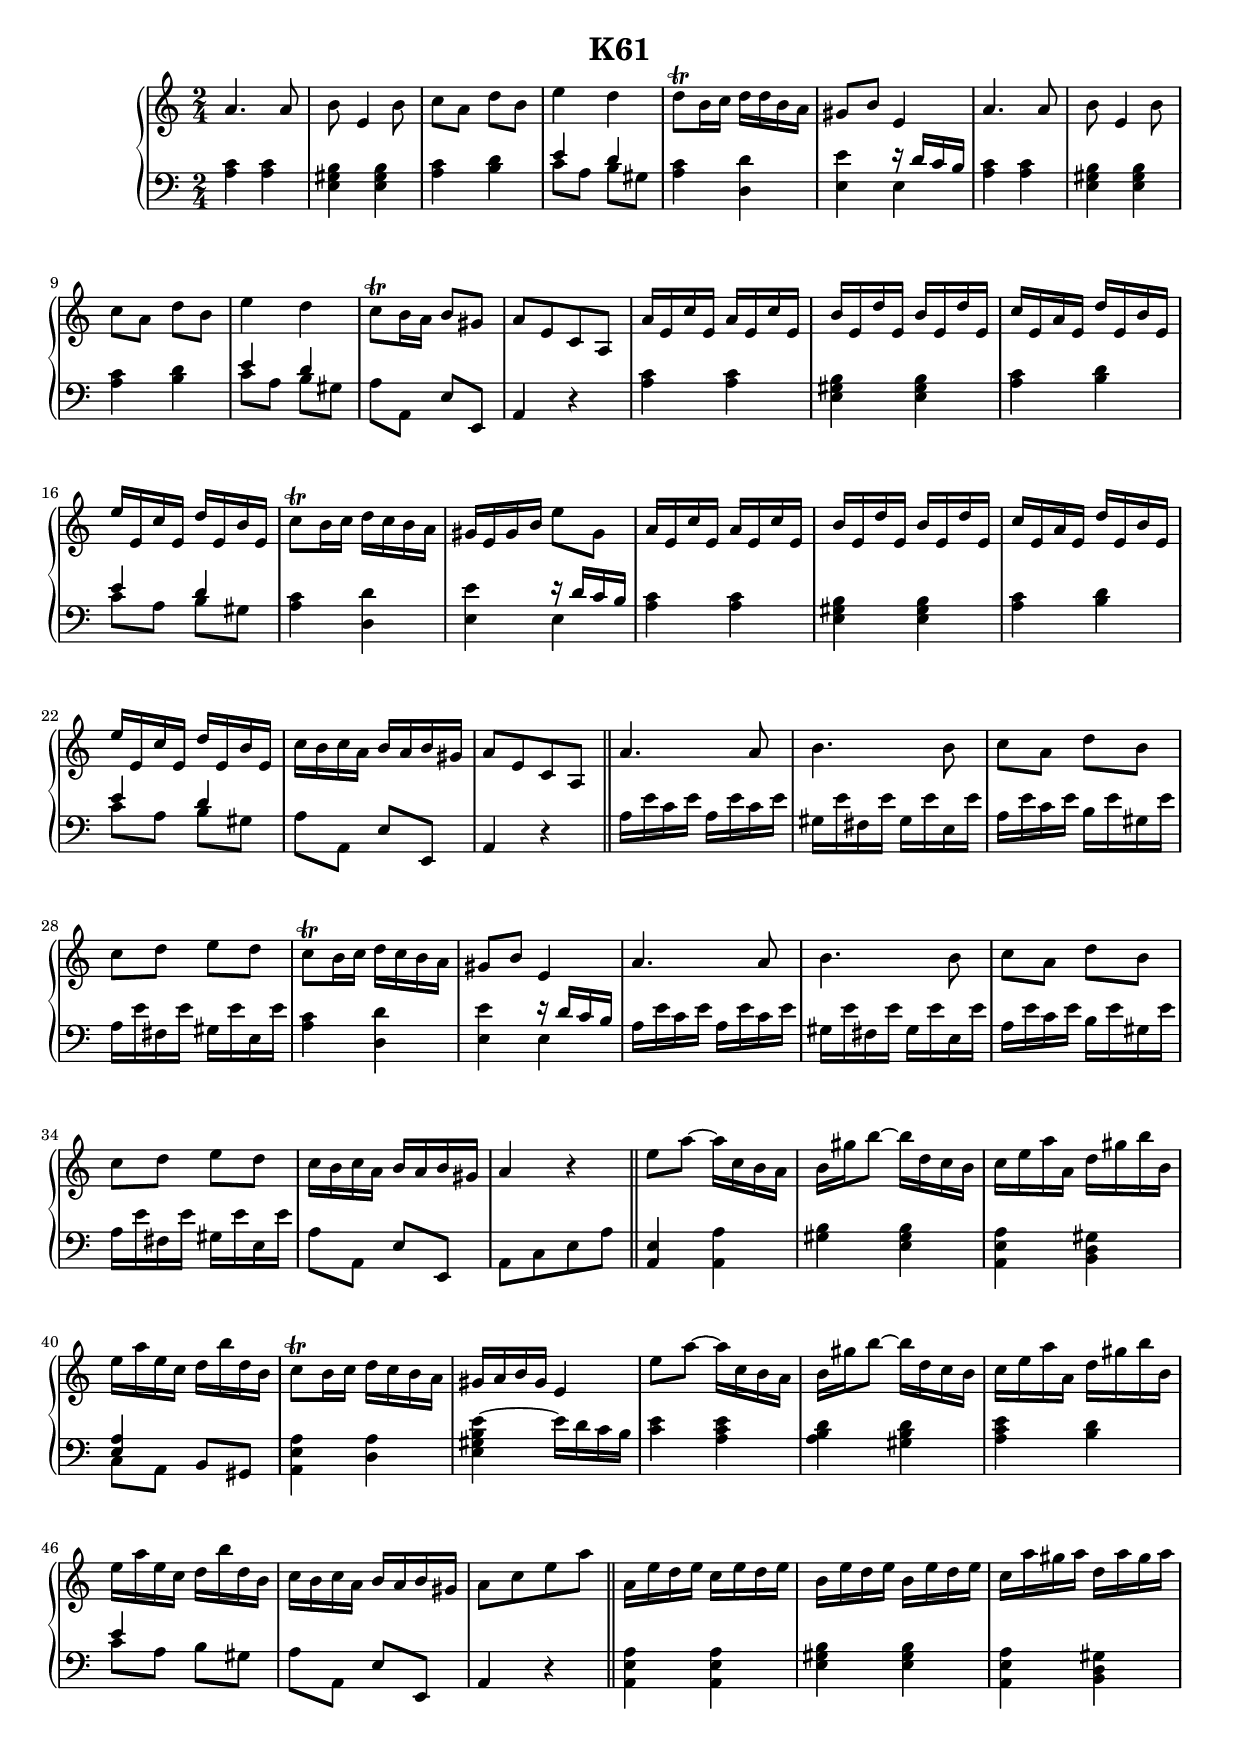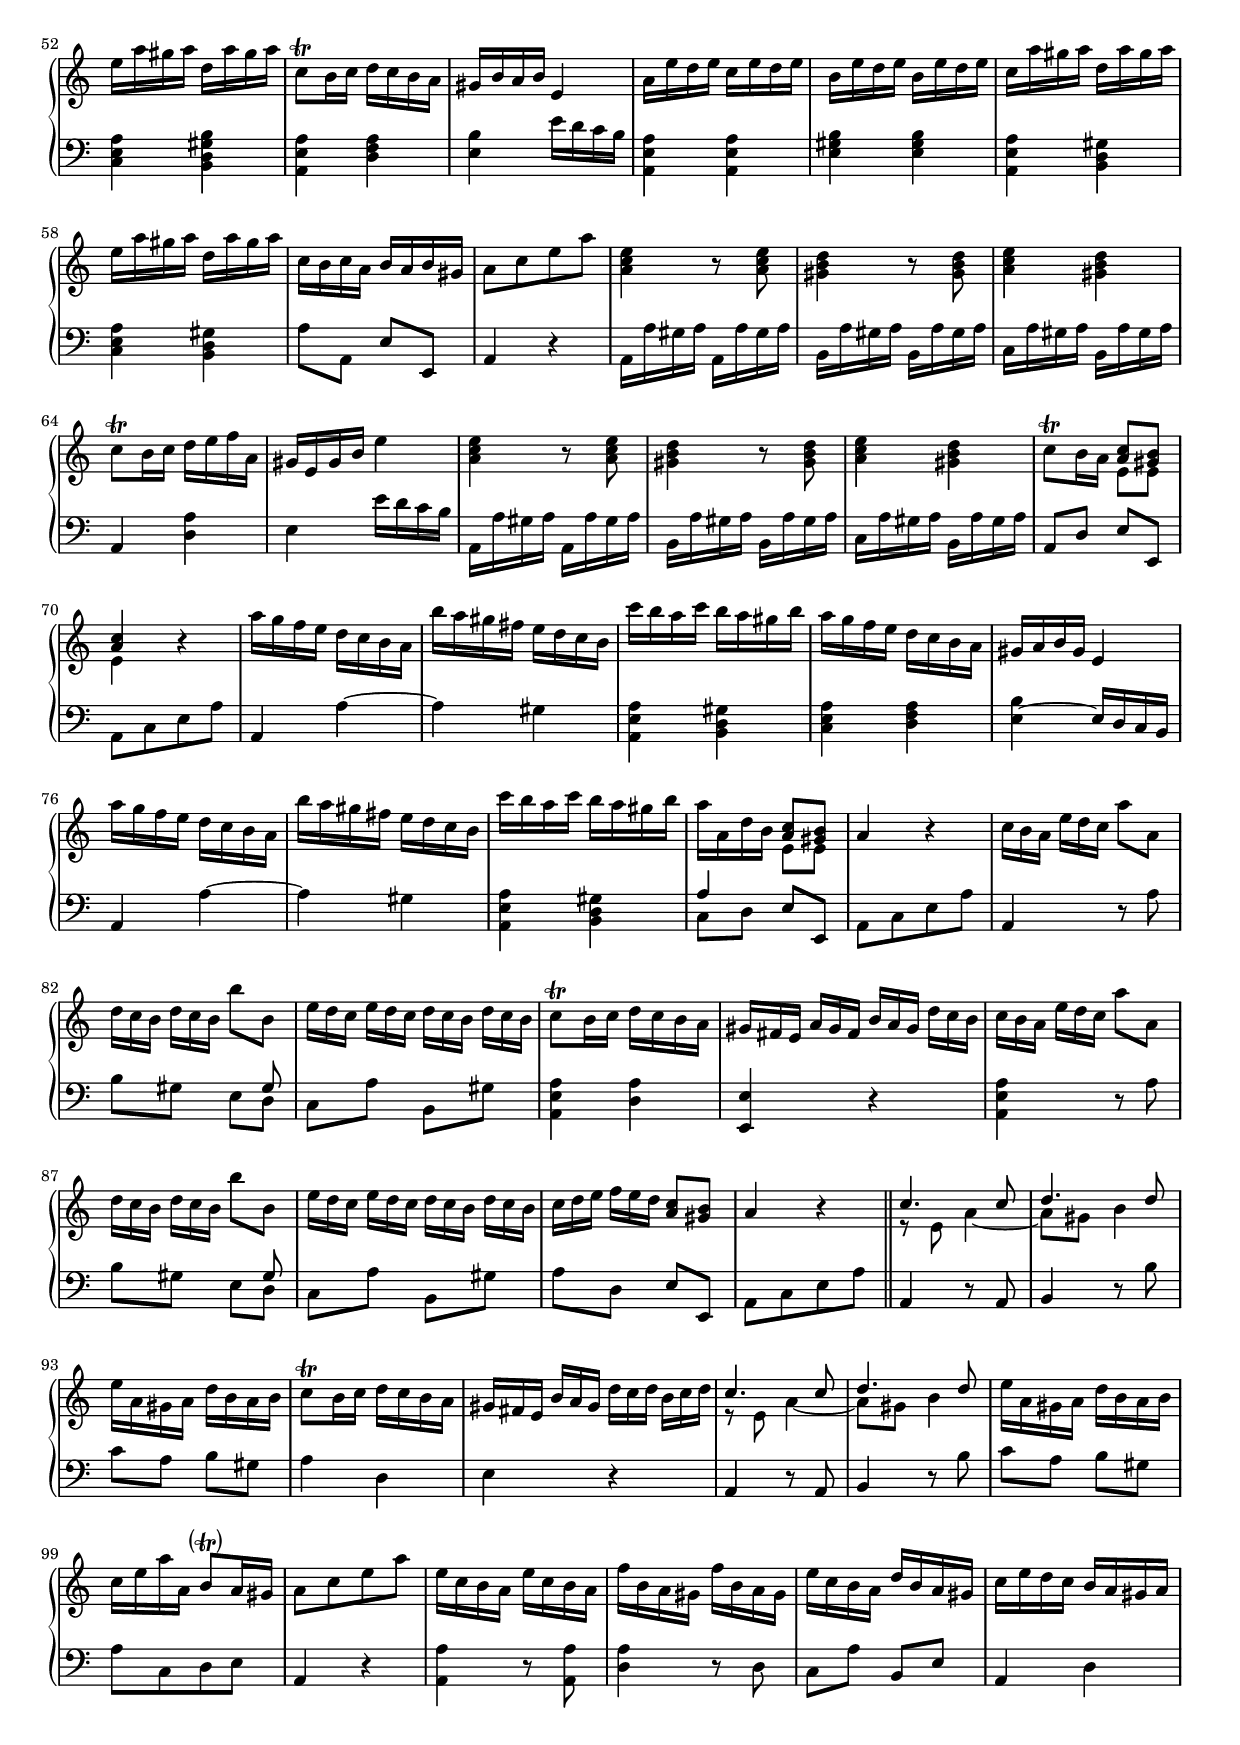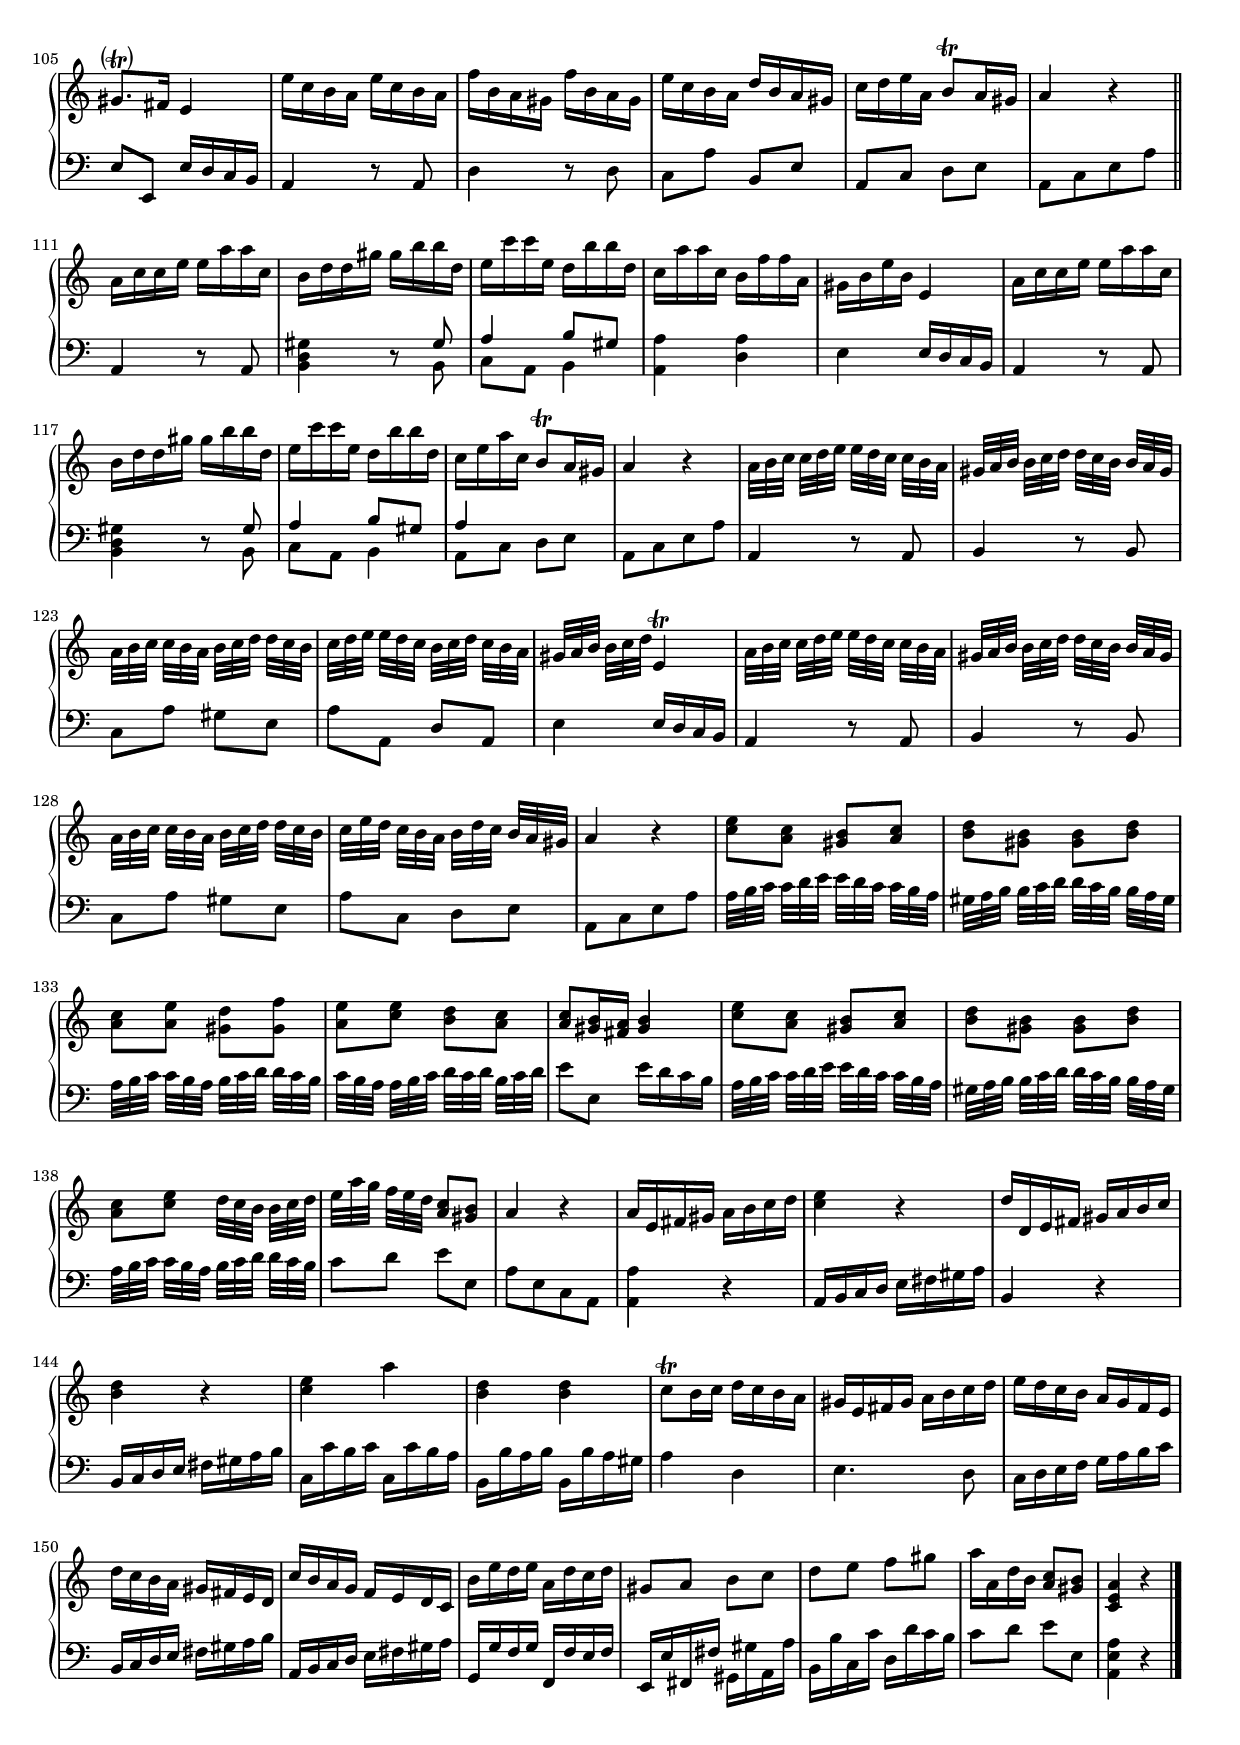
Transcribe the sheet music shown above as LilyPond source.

\version "2.18.2"
\version "2.18.2"

su = \stemUp
sd = \stemDown
sn = \stemNeutral
tu = \tieUp
td = \tieDown
tn = \tieNeutral
cstr = \change Staff = "right"
cstl = \change Staff = "left"

global = {
  \key a \minor
  \time 2/4
  \override ParenthesesItem #'font-size = #+2
}

right = \relative c'' {
  \global
 
  \repeat unfold 2 {
    a4. a8 
    b e,4 b'8
    c a d b
    e4 d
  } \alternative {
    { d8-\trill b16 c d d b a
      gis8 b e,4 }
    { c'8-\trill b16 a b8 gis
      a[ e c a] }
  }
  
  \repeat unfold 2 {
    a'16 e c' e, a e c' e, 
    b' e, d' e, b' e, d' e, 
    c' e, a e d' e, b' e, 
    e' e, c' e, d' e, b' e,
  } \alternative {
    { c'8-\trill b16 c d c b a
      gis e gis b e8 gis, }
    { c16 b c a b a b gis
      a8[ e c a] }
  } \bar "||"
  
  \repeat unfold 2 {
    a'4. a8
    b4. b8
    c a d b
    c d e d
  } \alternative {
    { c8-\trill b16 c d c b a
      gis8 b e,4 }
    { c'16  b c a b a b gis 
      a4 r }
  } \bar "||"
  
  \repeat unfold 2 {
    e'8 a ~ a16 c, b a
    b gis' b8 ~ b16 d, c b
    c e a a, d gis b b,
    e a e c d b' d, b
  } \alternative {
    { c8-\trill b16 c d c b a
      gis a b gis e4 }
    { c'16 b c a b a b gis
      a8[ c e a] }
  } \bar "||"
  
  \repeat unfold 2 {
    a,16 e' d e c e d e
    b e d e b e d e
    c a' gis a d, a' gis a
    e a gis a d, a' gis a
  } \alternative {
    { c,8-\trill b16 c d c b a
      gis b a b e,4 }
    { c'16 b c a b a b gis
      a8[ c e a] }
  }

  \repeat unfold 2 {
    <a, c e>4 r8 q
    <gis b d>4 r8 q
    <a c e>4 <gis b d>
    c8-\trill b16 
  } \alternative {
    { c d e f a,
      gis e gis b e4 }
    { a,16 <<{ <a c>8 <gis b> <a c>4 } 
        \\ { e8 e e4 }>> r4 }
  }
  
  \repeat unfold 2 {
    a'16 g f e d c b a
    b' a gis fis e d c b
    c'b a c b a gis b
  } \alternative {
    { a g f e d c b a
      gis a b gis e4 }
    { a'16 a, d b <<{ <a c>8 <gis b> } \\ { e8 e }>>
      a4 r }
  }
  
  \repeat unfold 2 {
    c16*2/3[ b a] e'[ d c] a'8 a,
    d16*2/3[ c b] d c b b'8 b,
    e16*2/3[ d c] e[ d c] d[ c b] d[ c b]
  } \alternative {
    { c8-\trill b16 c d c b a
      gis16*2/3[ fis e] a[ gis fis] b[ a gis] d'[ c b] }
    { c[ d e] f[ e d] <a c>8 <gis b>
      a4 r }
  } \bar "||"
  
  \repeat unfold 2 {
    <<{ c4. c8 d4. d8 } \\ { r8 e, a4 ~ a8 gis b4 }>>
    e16 a, gis a d b a b
  } \alternative {
    { c8-\trill b16 c d c b a
      gis16*2/3[ fis e] b'[ a gis] d'[ c d] b[ c d] }
    { c16 e a a, b8-\parenthesize-\trill a16 gis
      a8[ c e a] }
  }
  
  \repeat unfold 2 {
    \repeat unfold 2 { e16 c b a }
    \repeat unfold 2 { f' b, a gis }
    e' c b a d b a gis
  } \alternative {
    { c e d c b a gis a
      gis8.-\parenthesize-\trill fis16 e4 }
    { c'16 d e a, b8-\trill a16 gis
      a4 r }
  } \bar "||"
  
  \repeat unfold 2 {
    a16 c c e e a a c,
    b d d gis gis b b d,
    e c' c e, d b' b d,
  } \alternative {
    { c a' a c, b f' f a,
      gis b e b e,4 }
    { c'16 e a c, b8-\trill a16 gis
      a4 r }
  }
  
  \repeat unfold 2 { 
    a32*4/3[ b c] c[ d e] e[ d c] c[ b a]
    gis[ a b] b[ c d] d[ c b] b[ a gis]
    a[ b c] c[ b a] b[ c d] d[ c b]
  } \alternative {
    { c[ d e] e[ d c] b[ c d] c[ b a]
      gis[ a b] b[ c d] e,4-\trill }
    { c'32*4/3[ e d] c[ b a] b[ d c] b[ a gis]
      a4 r }
  }
  
  \repeat unfold 2 {
    <c e>8 <a c> <gis b> <a c>
    <b d> <gis b> q <b d>
    <a c>
  } \alternative {
    { <a e'> <gis d'> <gis f'>
      <a e'> <c e> <b d> <a c>
      q <gis b>16 <fis a> <gis b>4 }
    { <c e>8 d32*4/3[ c b] b[ c d]
      e[ a g] f[ e d] <a c>8 <gis b>
      a4 r }
  }
  
  a16 e fis gis a b c d
  <c e>4 r
  d16 d, e fis gis a b c
  <b d>4 r
  <c e>4 a'4
  <b, d> q
  
  c8-\trill b16 c d c b a
  gis e fis gis a b c d
  e d c b a g f e
  d' c b a gis fis e d
  c' b a g f e d c
  
  b' e d e a, d c d
  gis,8 a b c
  d e f gis
  a16 a, d b <a c>8 <gis b>
  <c, e a>4 r \bar "|."
}
 
left = \relative c' {
  \global

  \repeat unfold 2 {
    \repeat unfold 2 {
      <a c>4 q
      <e gis b> q
      <a c> <b d>
      <<{ e4 d } \\ { c8 a b gis }>>
    } \alternative {
      { <a c>4 <d, d'>
        <e e'> <<{ r16 d' c b } \\ { e,4 }>> }
      { a8 a, e' e,
        a4 r }
    }
  }
  
  \repeat unfold 2 {
    a'16 e' c e a, e' c e
    gis, e' fis, e' gis, e' e, e'
    a, e' c e b e gis, e'
    a, e' fis, e' gis, e' e, e'
  } \alternative {
    { <a, c>4 <d, d'>
      <e e'> <<{ r16 d' c b } \\ { e,4 }>> }
    { a8 a, e' e,
      a[ c e a] }
  } \bar "||"
  
  <a, e'>4 <a a'>
  <gis' b> <e gis b>
  <a, e' a> <b d gis>
  <<{ <e a>4 } \\ { c8 a }>> b gis
  <a e' a>4 <d a'>
  < e gis b e> ~ e'16 d c b
  
  <c e>4 <a c e>
  <a b d> <gis b d>
  <a c e> <b d>
  <<{ e4 } \\ { c8 a }>> b gis
  a a, e' e,
  a4 r \bar "||"
   
  \repeat unfold 2 {
    <a e' a>4 q
    <e' gis b> q
    <a, e' a> <b d gis>
    <c e a>
  } \alternative {
    { <b d gis b>
      <a e' a> <d f a>
      <e b'> e'16 d c b }
    { <b, d gis>4
      a'8 a, e' e,
      a4 r }
  }
  
  \repeat unfold 2 {
    \repeat unfold 2 { a16 a' gis a }
    \repeat unfold 2 { b, a' gis a }
    c, a' gis a b, a' gis a
  } \alternative {
    { a,4 <d a'>
      e e'16 d c b }
    { a,8 d e e,
      a8[ c e a] }
  }
  
  \repeat unfold 2 {
    a,4 a' ~
    a gis 
    <a, e' a> <b d gis>
  } \alternative {
    { <c e a> <d f a>
      <e b'> ~ e16 d c b }
    { <<{ a'4 } \\ { c,8 d }>> e e,
      a[ c e a] }
  }
  
  a,4 \repeat unfold 2 {
    r8 a'
    b gis <<{ s gis } \\ { e d }>> 
    c a' b, gis'
  } \alternative {
    { <a, e' a>4 <d a'>
      <e, e'> r <a e' a>4 }
    { a'8 d, e e,
      a[ c e a] }
  }
  
  \repeat unfold 2 {
    a,4 r8 a
    b4 r8 b'
    c a b gis
  } \alternative {
    { a4 d, e r }
    { a8[ c, d e] a,4 r }
  }
  
  <a a'>4 r8 q
  <d a'>4 r8 d 
  c a' b, e
  a,4 d
  e8 e, e'16 d c b
  
  a4 r8 a
  d4 r8 d
  c a' b, e
  a, c d e
  a,[ c e a] \bar "||"
  
  \repeat unfold 2 {
    a,4 r8 a
    <b d gis>4 r8 
    <<{ gis'8 a4 b8 gis } \\ { b, c a b4 }>>
  } \alternative {
    { <a a'>4 <d a'>
      e e16 d c b }
    { <<{ a'4 } \\ { a,8 c d e }>>
      a,8[ c e a] }
  }
  
  \repeat unfold 2 {
    a,4 r8 a
    b4 r8 b
    c a' gis e
  } \alternative {
    { a a, d a 
      e '4 e16 d c b }
    { a'8 c, d e
      a,[ c e a] }
  }
  
  \repeat unfold 2 {
    a32*4/3[ b c] c[ d e] e[ d c] c[ b a]
    gis[ a b] b[ c d] d[ c b] b[ a gis]
    a[ b c] c[ b a] b[ c d] d[ c b]
  } \alternative {
    { c[ b a] a[ b c] d[ c d] b[ c d]
      e8 e, e'16 d c b }
    { c8 d e e,
      a[ e c a] }
  }
  
  <a a'> 4 r
  a16 b c d e fis gis a
  b,4 r
  b16 c d e fis gis a b
  c, c' b c c, c' b a
  b, b' a b b, b' a gis
  
  a4 d, e4. d8
  c16 d e f g a b c
  b, c d e fis gis a b
  a, b c d e fis gis a
  
  g, g' f g f, f' e f
  e, e' fis, fis' gis, gis' a, a'
  b, b' c, c' d, d' c b
  c8 d e e,
  <a, e' a>4 r \bar "|."
}


#(set-global-staff-size 17.3)

\header {
  title = "K61"
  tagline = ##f
}

\paper {
  #(set-paper-size "a4")
  print-page-number = ##f
  between-system-padding = #0.1
  between-system-space = #0.1
  ragged-last-bottom = ##f
  ragged-bottom = ##f
}

\score {
  \new PianoStaff <<
    \new Staff = "right" {
        \right
    }
    \new Staff = "left" { 
      \clef bass \left 
    }
  >>
  \layout { }
}
